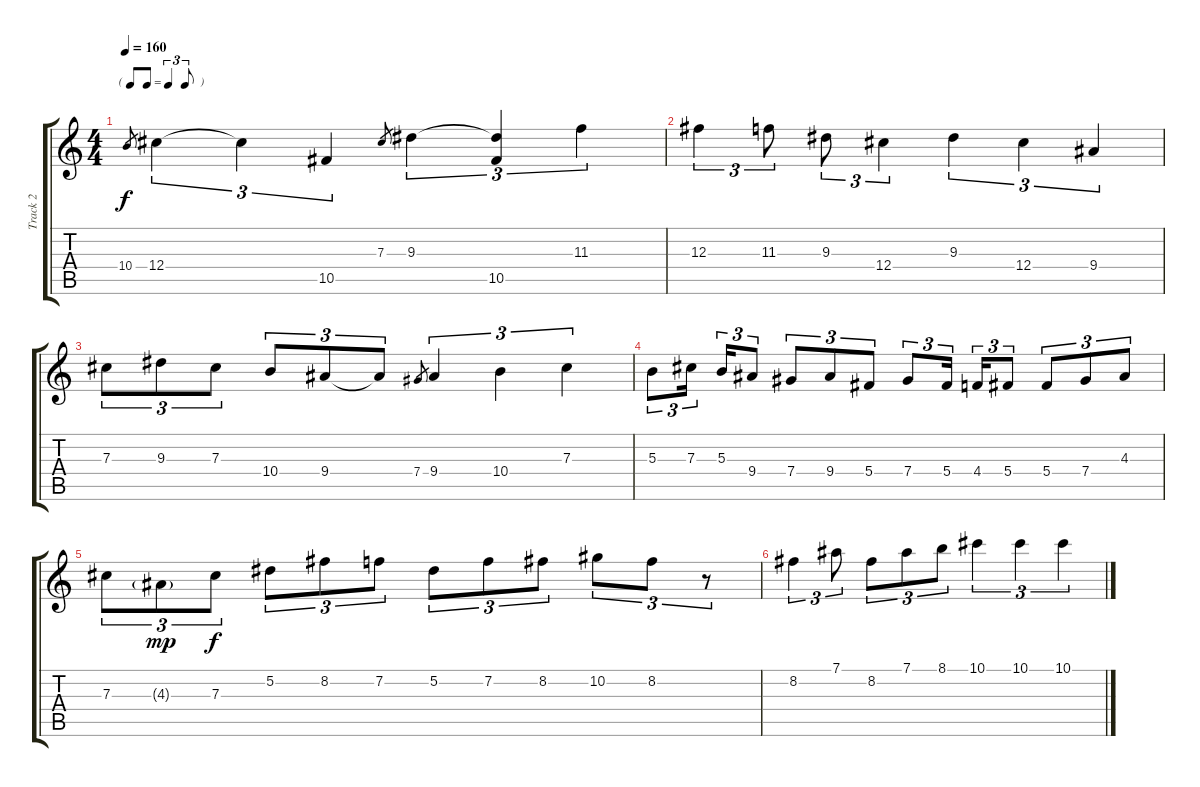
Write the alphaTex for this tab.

\track ("Track 2" "Track 2") {instrument acousticguitarsteel}
\staff {score tabs}
\tuning (Eb4 Bb3 Gb3 Db3 Ab2 Eb2) {hide}
\ts (4 4)
\tf triplet8th
\tempo 160
\clef g2
\ks c
10.4.8{gr dy f} 12.4.4{tu (3 2)} 12.4{t}.4{tu (3 2)} 10.5.4{tu (3 2)} 7.3.8{gr} 9.3.4{tu (3 2)} (9.3{t} 10.5).4{tu (3 2)} 11.3.4{tu (3 2)} |
12.3.4{tu (3 2)} 11.3.8{tu (3 2)} 9.3.8{tu (3 2)} 12.4.4{tu (3 2)} 9.3.4{tu (3 2)} 12.4.4{tu (3 2)} 9.4.4{tu (3 2)} |
7.3.8{tu (3 2)} 9.3.8{tu (3 2)} 7.3.8{tu (3 2)} 10.4.8{tu (3 2)} 9.4.8{tu (3 2)} 9.4{t}.8{tu (3 2)} 7.4.8{gr} 9.4.4{tu (3 2)} 10.4.4{tu (3 2)} 7.3.4{tu (3 2)} |
5.3.8{tu (3 2)} 7.3.16{tu (3 2) beam splitsecondary} 5.3.16{tu (3 2)} 9.4.8{tu (3 2)} 7.4.8{tu (3 2)} 9.4.8{tu (3 2)} 5.4.8{tu (3 2)} 7.4.8{tu (3 2)} 5.4.16{tu (3 2) beam splitsecondary} 4.4.16{tu (3 2)} 5.4.8{tu (3 2)} 5.4.8{tu (3 2)} 7.4.8{tu (3 2)} 4.3.8{tu (3 2)} |
7.3.8{tu (3 2)} 4.3{g}.8{tu (3 2) dy mp} 7.3.8{tu (3 2) dy f} 5.2.8{tu (3 2)} 8.2.8{tu (3 2)} 7.2.8{tu (3 2)} 5.2.8{tu (3 2)} 7.2.8{tu (3 2)} 8.2.8{tu (3 2)} 10.2.8{tu (3 2)} 8.2.8{tu (3 2)} r.8{tu (3 2)} |
8.2.4{tu (3 2)} 7.1.8{tu (3 2)} 8.2.8{tu (3 2)} 7.1.8{tu (3 2)} 8.1.8{tu (3 2)} 10.1.4{tu (3 2)} 10.1.4{tu (3 2)} 10.1.4{tu (3 2)}
